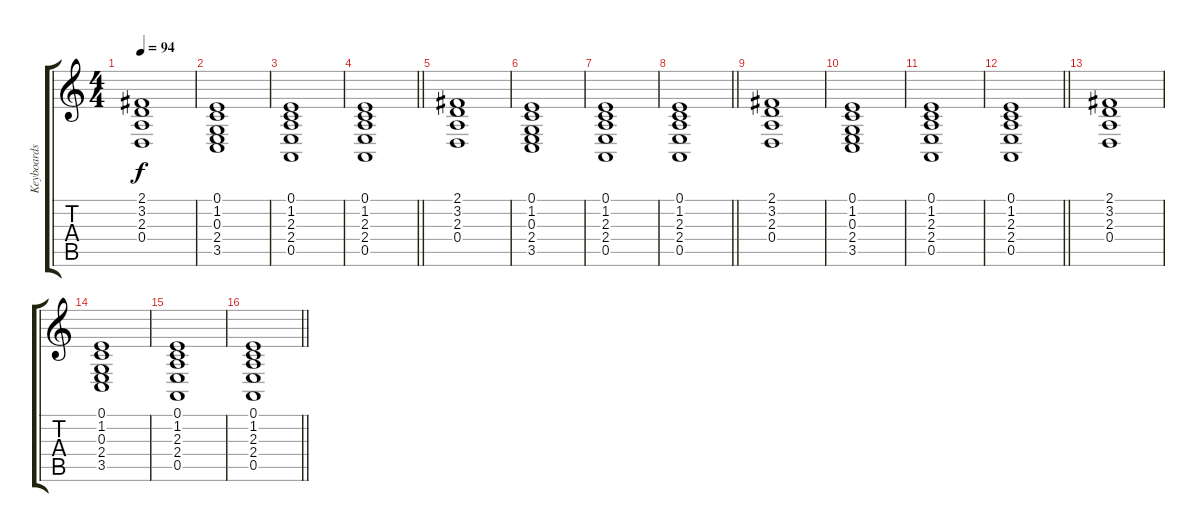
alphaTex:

\track ("Keyboards" "Keyboards") {instrument stringensemble1}
\staff {score tabs}
\tuning (E4 B3 G3 D3 A2 E2) {hide}
\ts (4 4)
\tempo 94
\clef g2
\ks c
(2.1 3.2 2.3 0.4).1{dy f} |
(0.1 1.2 0.3 2.4 3.5).1 |
(0.1 1.2 2.3 2.4 0.5).1 |
\barLineRight lightlight
(0.1 1.2 2.3 2.4 0.5).1 |
(2.1 3.2 2.3 0.4).1 |
(0.1 1.2 0.3 2.4 3.5).1 |
(0.1 1.2 2.3 2.4 0.5).1 |
\barLineRight lightlight
(0.1 1.2 2.3 2.4 0.5).1 |
(2.1 3.2 2.3 0.4).1 |
(0.1 1.2 0.3 2.4 3.5).1 |
(0.1 1.2 2.3 2.4 0.5).1 |
\barLineRight lightlight
(0.1 1.2 2.3 2.4 0.5).1 |
(2.1 3.2 2.3 0.4).1 |
(0.1 1.2 0.3 2.4 3.5).1 |
(0.1 1.2 2.3 2.4 0.5).1 |
\barLineRight lightlight
(0.1 1.2 2.3 2.4 0.5).1
